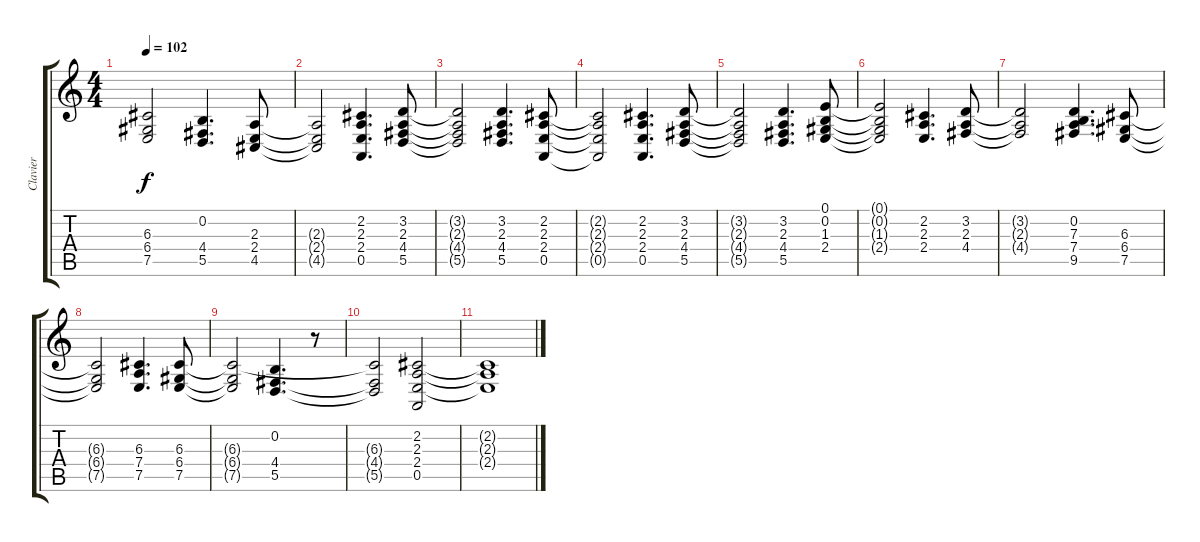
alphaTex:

\track ("Clavier" "Clavier") {instrument honkytonkpiano}
\staff {score tabs}
\tuning (E4 B3 G3 D3 A2 E2) {hide}
\ts (4 4)
\tempo 102
\clef g2
\ks c
(6.3{t} 6.4{t} 7.5{t}).2{dy f} (0.2 4.4 5.5).4{d} (2.3 2.4 4.5).8 |
(2.3{t} 2.4{t} 4.5{t}).2 (2.2 2.3 2.4 0.5).4{d} (3.2 2.3 4.4 5.5).8 |
(3.2{t} 2.3{t} 4.4{t} 5.5{t}).2 (3.2 2.3 4.4 5.5).4{d} (2.2 2.3 2.4 0.5).8 |
(2.2{t} 2.3{t} 2.4{t} 0.5{t}).2 (2.2 2.3 2.4 0.5).4{d} (3.2 2.3 4.4 5.5).8 |
(3.2{t} 2.3{t} 4.4{t} 5.5{t}).2 (3.2 2.3 4.4 5.5).4{d} (0.1 0.2 1.3 2.4).8 |
(0.1{t} 0.2{t} 1.3{t} 2.4{t}).2 (2.2 2.3 2.4).4{d} (3.2 2.3 4.4).8 |
(3.2{t} 2.3{t} 4.4{t}).2 (0.2 7.3 7.4 9.5).4{d} (6.3 6.4 7.5).8 |
(6.3{t} 6.4{t} 7.5{t}).2 (6.3 7.4 7.5).4{d} (6.3 6.4 7.5).8 |
(6.3{t} 6.4{t} 7.5{t}).2 (0.2 4.4 5.5).4{d} r.8 |
(6.3{t} 4.4{t} 5.5{t}).2 (2.2 2.3 2.4 0.5).2 |
(2.2{t} 2.3{t} 2.4{t}).1
